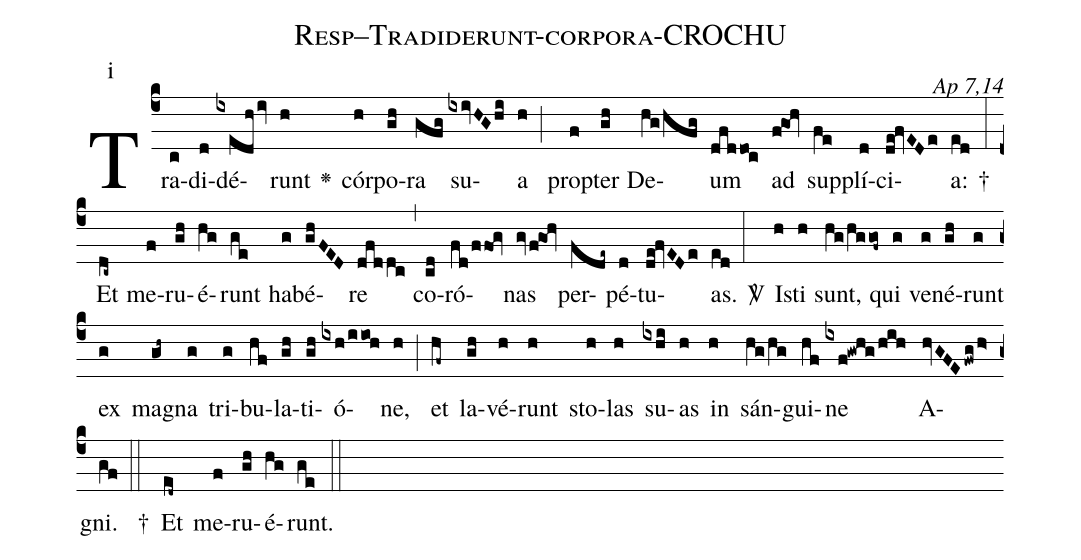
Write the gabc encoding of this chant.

name: Resp--Tradiderunt-corpora-CROCHU;
commentary: Ap 7,14;
annotation: i ;
%%
(c4) Tra(c)di(d)dé(ixedh/iv)runt(h) <v>\greheightstar</v>() cór(h)po(gh)ra(gfg) su(ixivHGhi)a(h;) prop(f)ter(gh) De(hg/hfg)um(dfd/doc) ad(f!goh) sup(fe)plí(d)ci(de!fvEDe)a:(ed) †(:) Et(dc~) me(f)ru(gh)é(hg)runt(ge) ha(g)bé(gh/FED)re(dfd/dc) (,) co(cd)ró(fd/ffOg)nas(gv/f!goh) per(fde~)pé(d)tu(de!fvEDe)as.(ed:)  <sp>V/</sp>() I(h)sti(h) sunt,(hg/hg/gof~) qui(g) ve(g)né(gh)runt(g) ex(g) ma(gh~)gna(g) tri(g)bu(hf)la(gh)ti(gh)ó(ixh/iioh)ne,(h) (;) et(hf~) la(gh)vé(h)runt(h) sto(h)las(h) su(ixhi)as(h) in(h) sán(hg/hg)gui(hf)ne(ixf!gwhg/hih) A(hvGFEfwg/h>)gni.(gf) (::) †() Et(ed~) me(f)ru(gh)é(hg)runt.(ge) (::)
